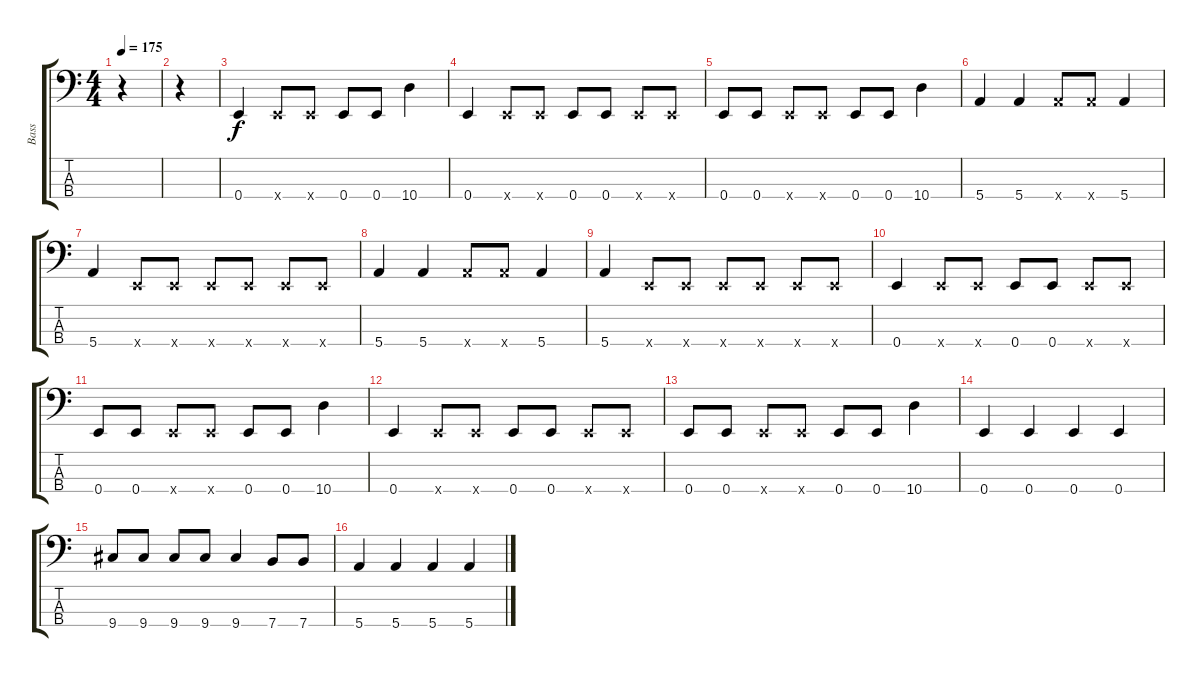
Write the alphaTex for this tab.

\track ("Bass" "Bass") {instrument electricbasspick}
\staff {score tabs}
\tuning (G2 D2 A1 E1) {hide}
\ts (4 4)
\tempo 175
\clef f4
\ks c
r.4{dy f} |
r.4 |
0.4.4 0.4{x}.8 0.4{x}.8 0.4.8 0.4.8 10.4.4 |
0.4.4 0.4{x}.8 0.4{x}.8 0.4.8 0.4.8 0.4{x}.8 0.4{x}.8 |
0.4.8 0.4.8 0.4{x}.8 0.4{x}.8 0.4.8 0.4.8 10.4.4 |
5.4.4 5.4.4 5.4{x}.8 5.4{x}.8 5.4.4 |
5.4.4 0.4{x}.8 0.4{x}.8 0.4{x}.8 0.4{x}.8 0.4{x}.8 0.4{x}.8 |
5.4.4 5.4.4 5.4{x}.8 5.4{x}.8 5.4.4 |
5.4.4 0.4{x}.8 0.4{x}.8 0.4{x}.8 0.4{x}.8 0.4{x}.8 0.4{x}.8 |
0.4.4 0.4{x}.8 0.4{x}.8 0.4.8 0.4.8 0.4{x}.8 0.4{x}.8 |
0.4.8 0.4.8 0.4{x}.8 0.4{x}.8 0.4.8 0.4.8 10.4.4 |
0.4.4 0.4{x}.8 0.4{x}.8 0.4.8 0.4.8 0.4{x}.8 0.4{x}.8 |
0.4.8 0.4.8 0.4{x}.8 0.4{x}.8 0.4.8 0.4.8 10.4.4 |
0.4.4 0.4.4 0.4.4 0.4.4 |
9.4.8 9.4.8 9.4.8 9.4.8 9.4.4 7.4.8 7.4.8 |
5.4.4 5.4.4 5.4.4 5.4.4
